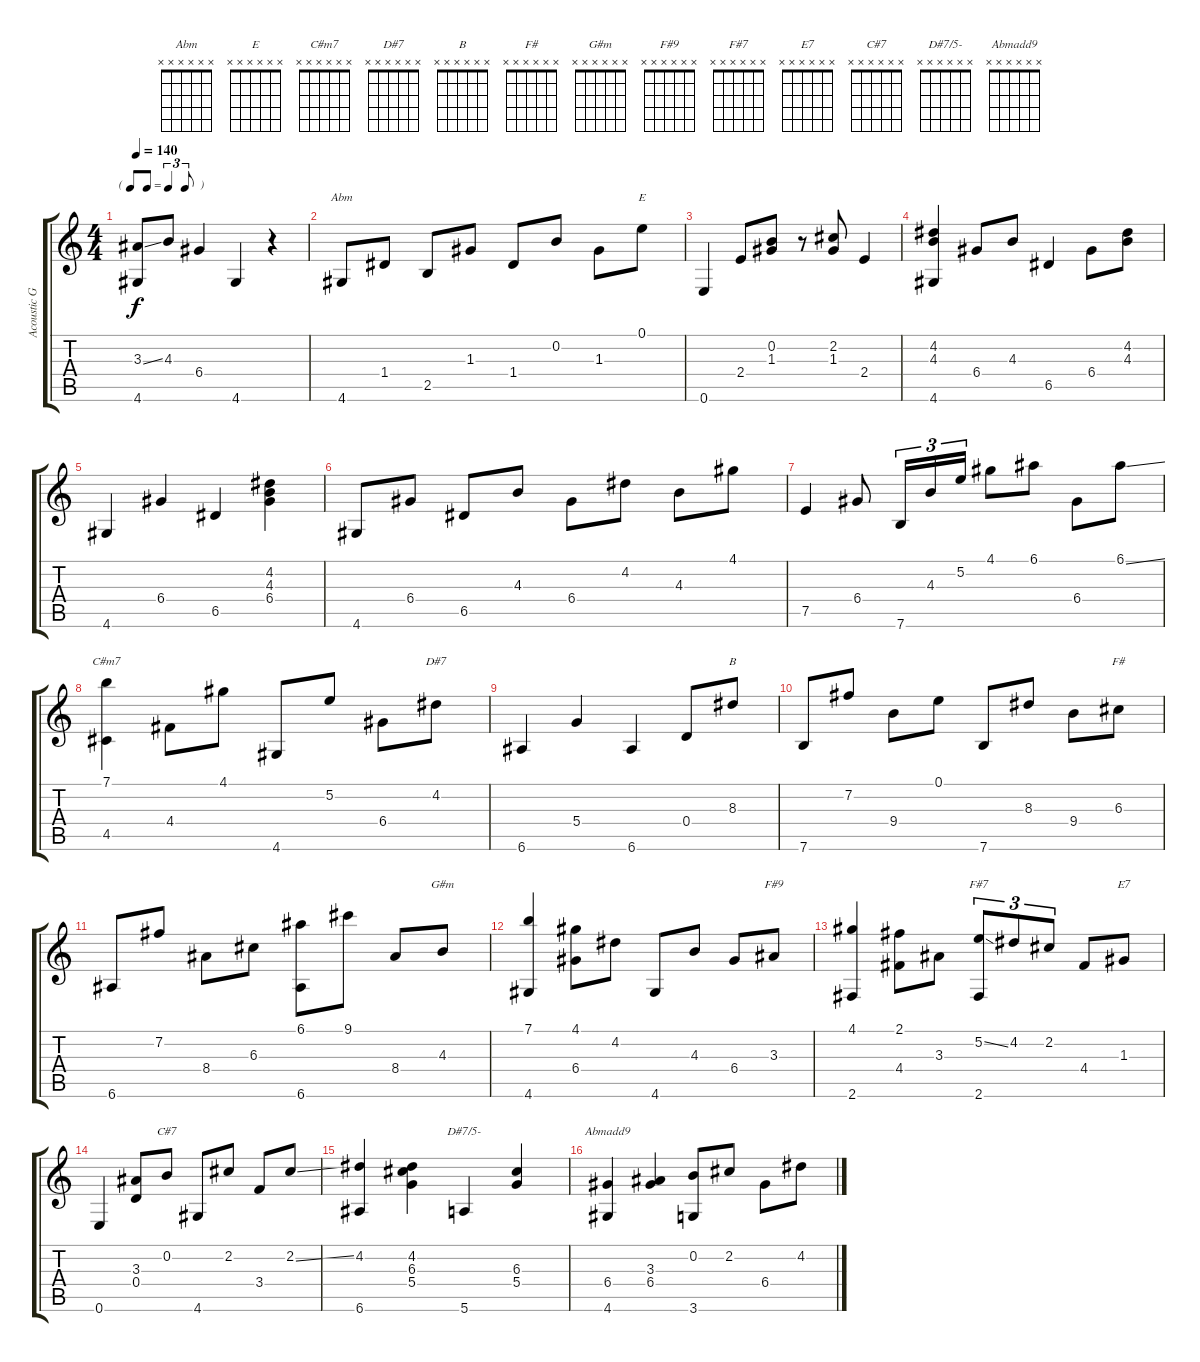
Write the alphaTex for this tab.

\track ("Acoustic Guitar" "Acoustic G") {instrument electricguitarjazz}
\staff {score tabs}
\tuning (E4 B3 G3 D3 A2 E2) {hide}
\chord ("Abm" x x x x x x) {firstfret 0}
\chord ("E" x x x x x x) {firstfret 0}
\chord ("C#m7" x x x x x x) {firstfret 0}
\chord ("D#7" x x x x x x) {firstfret 0}
\chord ("B" x x x x x x) {firstfret 0}
\chord ("F#" x x x x x x) {firstfret 0}
\chord ("G#m" x x x x x x) {firstfret 0}
\chord ("F#9" x x x x x x) {firstfret 0}
\chord ("F#7" x x x x x x) {firstfret 0}
\chord ("E7" x x x x x x) {firstfret 0}
\chord ("C#7" x x x x x x) {firstfret 0}
\chord ("D#7/5-" x x x x x x) {firstfret 0}
\chord ("Abmadd9" x x x x x x) {firstfret 0}
\ts (4 4)
\tf triplet8th
\tempo 140
\clef g2
\ks c
(3.3{ss} 4.6).8{dy f} 4.3.8 6.4.4 4.6.4 r.4 |
4.6.8{ch "Abm"} 1.4.8 2.5.8 1.3.8 1.4.8 0.2.8 1.3.8 0.1.8{ch "E"} |
0.6.4 2.4.8 (0.2 1.3).8 r.8 (2.2 1.3).8 2.4.4 |
(4.2 4.3 4.6).4 6.4.8 4.3.8 6.5.4 6.4.8 (4.2 4.3).8 |
4.6.4 6.4.4 6.5.4 (4.2 4.3 6.4).4 |
4.6.8 6.4.8 6.5.8 4.3.8 6.4.8 4.2.8 4.3.8 4.1.8 |
7.5.4 6.4.8 7.6.16{tu (3 2)} 4.3.16{tu (3 2)} 5.2.16{tu (3 2)} 4.1.8 6.1.8 6.4.8 6.1{ss}.8 |
(7.1 4.5).4{ch "C#m7"} 4.4.8 4.1.8 4.6.8 5.2.8 6.4.8 4.2.8{ch "D#7"} |
6.6.4 5.4.4 6.6.4 0.4.8 8.3.8{ch "B"} |
7.6.8 7.2.8 9.4.8 0.1.8 7.6.8 8.3.8 9.4.8 6.3.8{ch "F#"} |
6.6.8 7.2.8 8.4.8 6.3.8 (6.1 6.6).8 9.1.8 8.4.8 4.3.8{ch "G#m"} |
(7.1 4.6).4 (4.1 6.4).8 4.2.8 4.6.8 4.3.8 6.4.8 3.3.8{ch "F#9"} |
(4.1 2.6).4 (2.1 4.4).8 3.3.8 (5.2{ss} 2.6).8{tu (3 2) ch "F#7"} 4.2.8{tu (3 2)} 2.2.8{tu (3 2)} 4.4.8 1.3.8{ch "E7"} |
0.6.4 (3.3 0.4).8 0.2.8{ch "C#7"} 4.6.8 2.2.8 3.4.8 2.2{ss}.8 |
(4.2 6.6).4 (4.2 6.3 5.4).4 5.6.4{ch "D#7/5-"} (6.3 5.4).4 |
(6.4 4.6).4{ch "Abmadd9"} (3.3 6.4).4 (0.2 3.6).8 2.2.8 6.4.8 4.2.8
